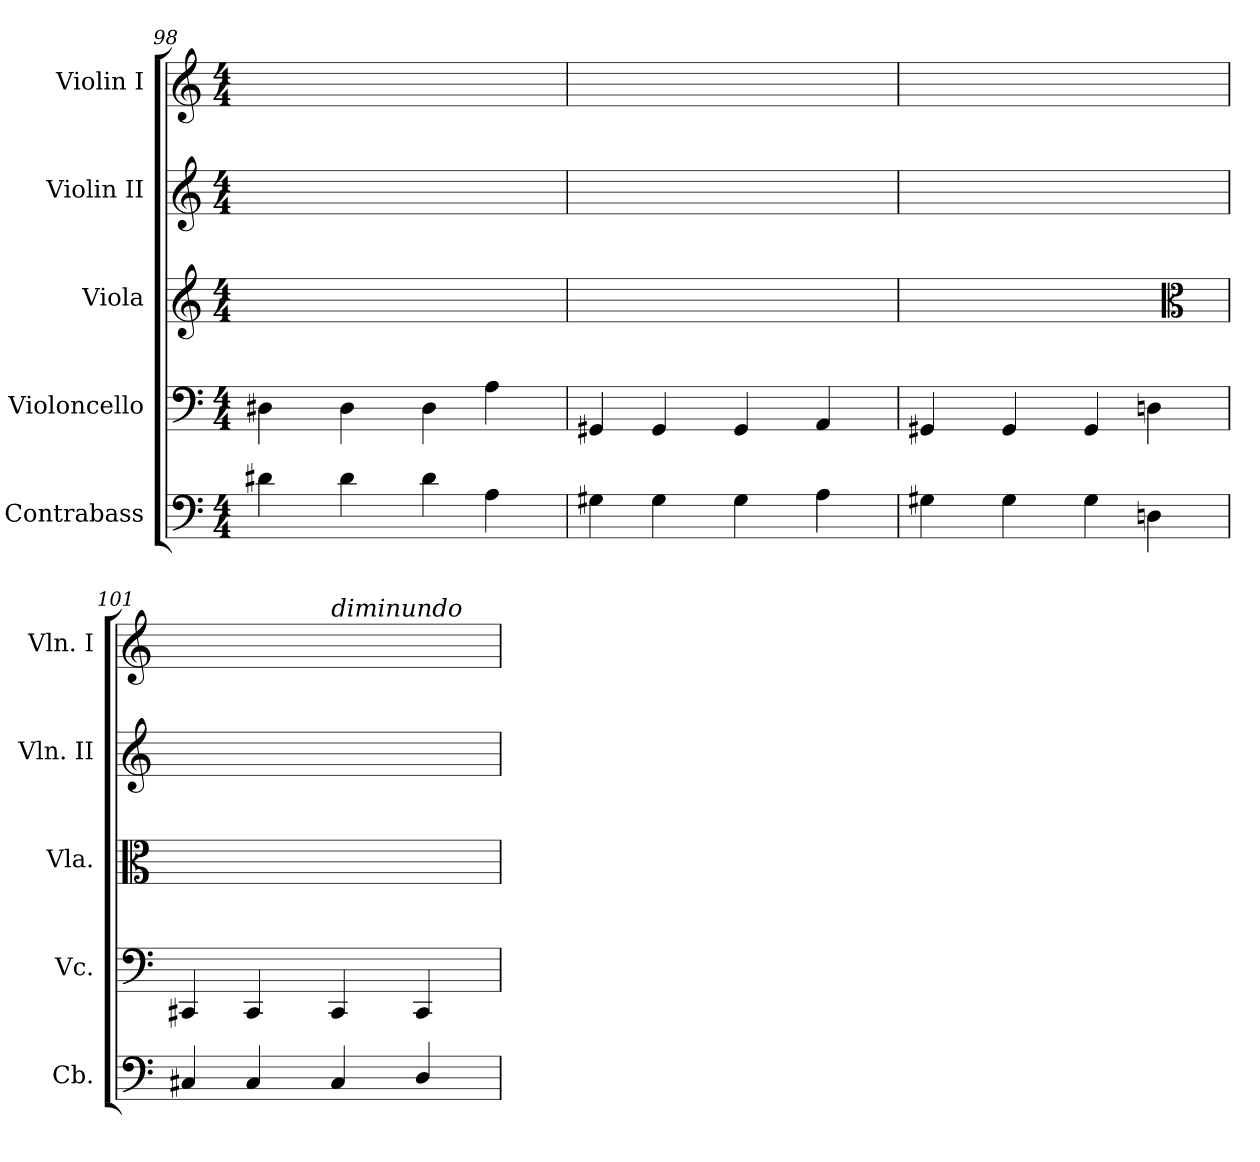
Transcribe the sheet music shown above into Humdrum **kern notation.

**kern	**kern	**kern	**kern	**kern
*part5	*part4	*part3	*part2	*part1
*staff5	*staff4	*staff3	*staff2	*staff1
*I"Contrabass	*I"Violoncello	*I"Viola	*I"Violin II	*I"Violin I
*I'Cb.	*I'Vc.	*I'Vla.	*I'Vln. II	*I'Vln. I
*clefF4	*clefF4	*clefG2	*clefG2	*clefG2
*ITrd7c12	*	*	*	*
*k[]	*k[]	*k[]	*k[]	*k[]
*C:	*C:	*C:	*C:	*C:
*M4/4	*M4/4	*M4/4	*M4/4	*M4/4
=98	=98	=98	=98	=98
4D#X	4D#X	8ryy	8ryy	8ryy
.	.	8ryy	8ryy	8ryy
4D#	4D#	8ryy	8ryy	8ryy
.	.	8ryy	8ryy	8ryy
4D#	4D#	4ryy	4ryy	4ryy
4AA	4A	8ryy	8ryy	8ryy
.	.	8ryy	8ryy	8ryy
=99	=99	=99	=99	=99
4GG#X	4GG#X	4ryy	4ryy	4ryy
4GG#	4GG#	8ryy	8ryy	8ryy
.	.	8ryy	8ryy	8ryy
4GG#	4GG#	8ryy	8ryy	8ryy
.	.	8ryy	8ryy	8ryy
4AA	4AA	8ryy	8ryy	8ryy
.	.	8ryy	8ryy	8ryy
=100	=100	=100	=100	=100
4GG#X	4GG#X	8ryy	8ryy	8ryy
.	.	8ryy	8ryy	8ryy
4GG#	4GG#	8ryy	8ryy	8ryy
.	.	8ryy	8ryy	8ryy
4GG#	4GG#	4ryy	4ryy	4ryy
4DDn	4Dn	8ryy	8ryy	8ryy
*	*	*clefC3	*	*
.	.	8ryy	8ryy	8ryy
=101	=101	=101	=101	=101
4CC#X	4CC#X	4ryy	4ryy	4ryy
4CC#	4CC#	8ryy	8ryy	8ryy
.	.	8ryy	8ryy	8ryy
!	!	!	!	!LO:TX:a:i:t=diminundo
4CC#	4CC#	8ryy	8ryy	8ryy
.	.	8ryy	8ryy	8ryy
4DD/	4CC#	8ryy	8ryy	8ryy
.	.	8ryy	8ryy	8ryy
=	=	=	=	=
*-	*-	*-	*-	*-
